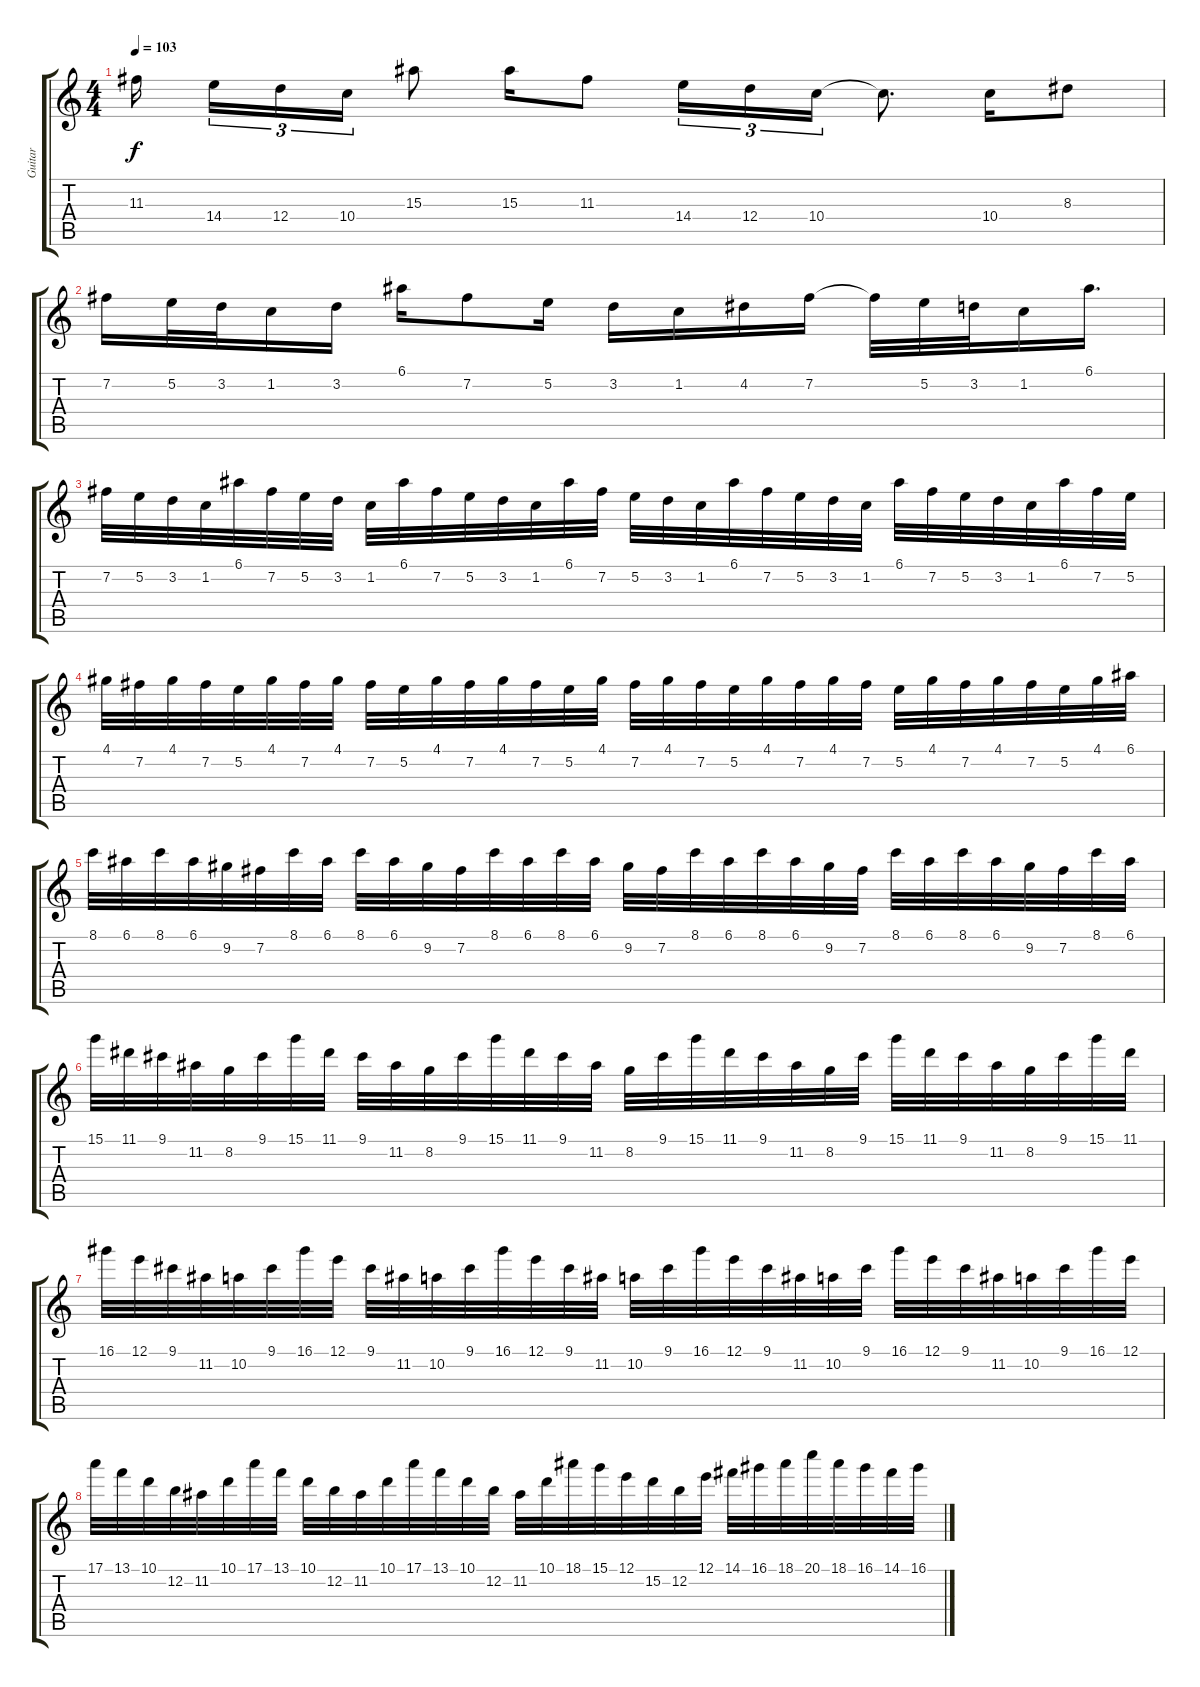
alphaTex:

\track ("Guitar" "Guitar") {instrument overdrivenguitar}
\staff {score tabs}
\tuning (E4 B3 G3 D3 A2 E2) {hide}
\ts (4 4)
\tempo 103
\clef g2
\ks c
11.3{t}.16{dy f beam splitsecondary} 14.4.16{tu (3 2)} 12.4.16{tu (3 2)} 10.4.16{tu (3 2)} 15.3.8 15.3.16 11.3.8 14.4.16{tu (3 2)} 12.4.16{tu (3 2)} 10.4.16{tu (3 2)} 10.4{t}.8{d} 10.4.16 8.3.8 |
7.2.16 5.2.32 3.2.32 1.2.16 3.2.16 6.1.16 7.2.8 5.2.16 3.2.16 1.2.16 4.2.16 7.2.16 7.2{t}.32 5.2.32 3.2.32 1.2.16 6.1.16{d} |
7.2.32 5.2.32 3.2.32 1.2.32 6.1.32 7.2.32 5.2.32 3.2.32 1.2.32 6.1.32 7.2.32 5.2.32 3.2.32 1.2.32 6.1.32 7.2.32 5.2.32 3.2.32 1.2.32 6.1.32 7.2.32 5.2.32 3.2.32 1.2.32 6.1.32 7.2.32 5.2.32 3.2.32 1.2.32 6.1.32 7.2.32 5.2.32 |
4.1.32 7.2.32 4.1.32 7.2.32 5.2.32 4.1.32 7.2.32 4.1.32 7.2.32 5.2.32 4.1.32 7.2.32 4.1.32 7.2.32 5.2.32 4.1.32 7.2.32 4.1.32 7.2.32 5.2.32 4.1.32 7.2.32 4.1.32 7.2.32 5.2.32 4.1.32 7.2.32 4.1.32 7.2.32 5.2.32 4.1.32 6.1.32 |
8.1.32 6.1.32 8.1.32 6.1.32 9.2.32 7.2.32 8.1.32 6.1.32 8.1.32 6.1.32 9.2.32 7.2.32 8.1.32 6.1.32 8.1.32 6.1.32 9.2.32 7.2.32 8.1.32 6.1.32 8.1.32 6.1.32 9.2.32 7.2.32 8.1.32 6.1.32 8.1.32 6.1.32 9.2.32 7.2.32 8.1.32 6.1.32 |
15.1.32 11.1.32 9.1.32 11.2.32 8.2.32 9.1.32 15.1.32 11.1.32 9.1.32 11.2.32 8.2.32 9.1.32 15.1.32 11.1.32 9.1.32 11.2.32 8.2.32 9.1.32 15.1.32 11.1.32 9.1.32 11.2.32 8.2.32 9.1.32 15.1.32 11.1.32 9.1.32 11.2.32 8.2.32 9.1.32 15.1.32 11.1.32 |
16.1.32 12.1.32 9.1.32 11.2.32 10.2.32 9.1.32 16.1.32 12.1.32 9.1.32 11.2.32 10.2.32 9.1.32 16.1.32 12.1.32 9.1.32 11.2.32 10.2.32 9.1.32 16.1.32 12.1.32 9.1.32 11.2.32 10.2.32 9.1.32 16.1.32 12.1.32 9.1.32 11.2.32 10.2.32 9.1.32 16.1.32 12.1.32 |
17.1.32 13.1.32 10.1.32 12.2.32 11.2.32 10.1.32 17.1.32 13.1.32 10.1.32 12.2.32 11.2.32 10.1.32 17.1.32 13.1.32 10.1.32 12.2.32 11.2.32 10.1.32 18.1.32 15.1.32 12.1.32 15.2.32 12.2.32 12.1.32 14.1.32 16.1.32 18.1.32 20.1.32 18.1.32 16.1.32 14.1.32 16.1.32
